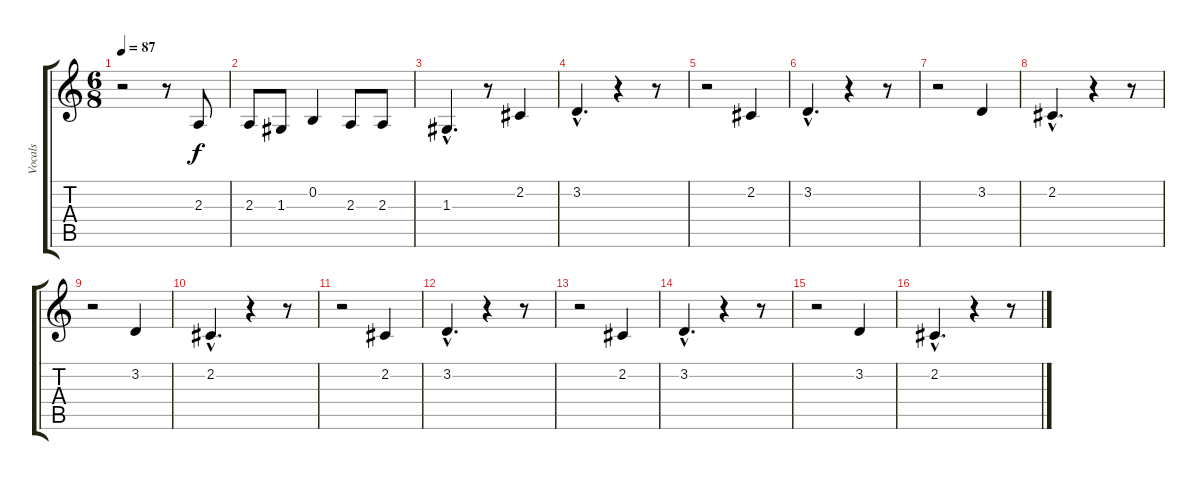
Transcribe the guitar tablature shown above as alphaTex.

\track ("Vocals" "Vocals") {instrument drawbarorgan}
\staff {score tabs}
\tuning (E4 B3 G3 D3 A2 E2) {hide}
\ts (6 8)
\tempo 87
\clef g2
\ks c
r.2{dy f} r.8 2.3.8 |
2.3.8 1.3.8 0.2.4 2.3.8 2.3.8 |
1.3{hac}.4{d} r.8 2.2.4 |
3.2{hac}.4{d} r.4 r.8 |
r.2 2.2.4 |
3.2{hac}.4{d} r.4 r.8 |
r.2 3.2.4 |
2.2{hac}.4{d} r.4 r.8 |
r.2 3.2.4 |
2.2{hac}.4{d} r.4 r.8 |
r.2 2.2.4 |
3.2{hac}.4{d} r.4 r.8 |
r.2 2.2.4 |
3.2{hac}.4{d} r.4 r.8 |
r.2 3.2.4 |
2.2{hac}.4{d} r.4 r.8
